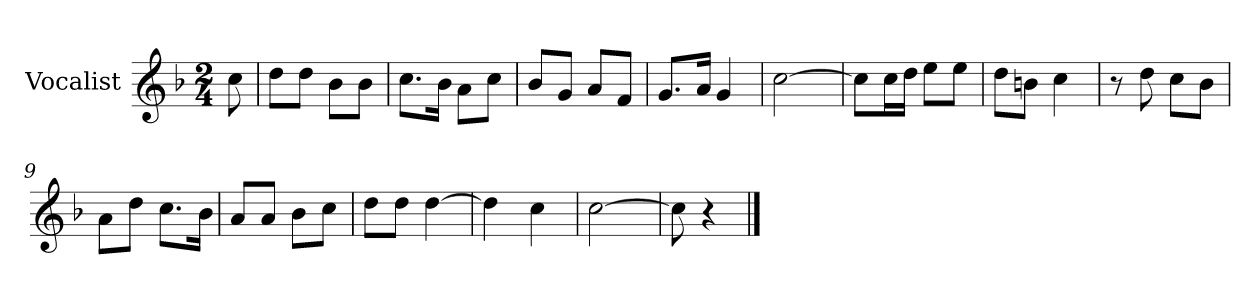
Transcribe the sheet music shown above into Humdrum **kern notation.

**kern
*part1
*staff1
*I"Vocalist
*k[b-]
*F:
*M2/4
=
8cc
=1
8ddL
8ddJ
8b-L
8b-J
=2
8.ccL
16b-Jk
8aL
8ccJ
=3
8b-L
8gJ
8aL
8fJ
=4
8.gL
16aJk
4g
=5
[2cc
=6
8ccL]
16ccL
16ddJJ
8eeL
8eeJ
=7
8ddL
8bnJ
4cc
=8
8r
8dd
8ccL
8b-J
=9
8aL
8ddJ
8.ccL
16b-Jk
=10
8aL
8aJ
8b-L
8ccJ
=11
8ddL
8ddJ
[4dd
=12
4dd]
4cc
=13
[2cc
=14
8cc]
4r
==
*-
